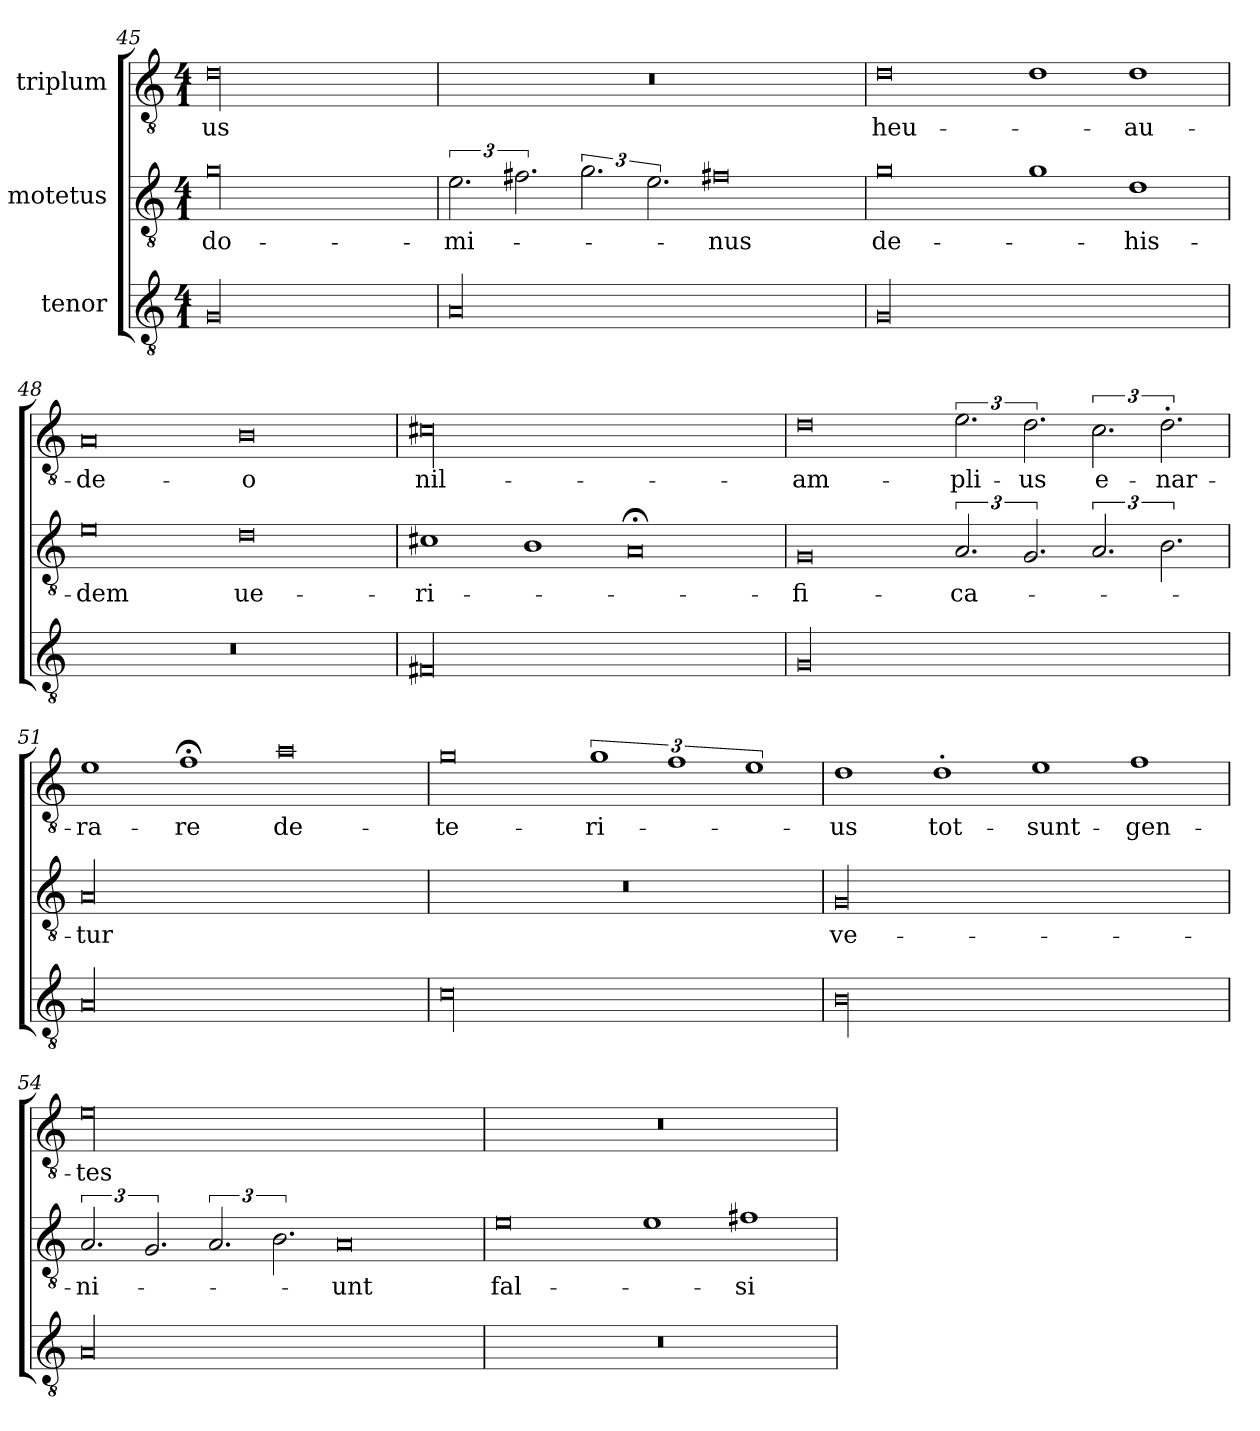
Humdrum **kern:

**kern	**kern	**text	**kern	**text
*part3	*part2	*part2	*part1	*part1
*staff3	*staff2	*staff2	*staff1	*staff1
*I"tenor	*I"motetus	*	*I"triplum	*
!!LO:LB:g=z
*clefGv2	*clefGv2	*	*clefGv2	*
*k[]	*k[]	*	*k[]	*
*C:	*C:	*	*C:	*
*M4/1	*M4/1	*	*M4/1	*
=45	=45	=45	=45	=45
00G/	00g\	do-	00d\	-us
=46	=46	=46	=46	=46
00A/	3.ei\	-mi-	00r	.
.	3.f#Xi\	.	.	.
.	3.g\	.	.	.
.	3.e\	.	.	.
.	0f#Xi\	-nus	.	.
=47	=47	=47	=47	=47
00G/	0g\	de-	0d\	heu-
.	1g\	.	1d\	.
.	1d\	his-	1d\	au-
=48	=48	=48	=48	=48
00r	0e\	-dem	0A/	-de-
.	0d\	ue-	0B\	-o
=49	=49	=49	=49	=49
00F#X/	1c#Xi\	-ri-	00c#X\	nil-
.	1B\	.	.	.
.	0A;</	.	.	.
=50	=50	=50	=50	=50
00G/	0G/	-fi-	0d\	am-
.	3.A/	-ca-	3.e\	-pli-
.	3.G/	.	3.d\	-us
.	3.A/	.	3.ci\	e-
.	3.B\	.	3.d'\	-nar-
!!LO:PB:g=z
=51	=51	=51	=51	=51
00A/	00A/	-tur	1e\	-ra-
.	.	.	1f;<\	-re
.	.	.	0a\	de-
=52	=52	=52	=52	=52
00c\	00r	.	0g\	-te-
.	.	.	3%2g\	-ri-
.	.	.	3%2f\	.
.	.	.	3%2e\	.
=53	=53	=53	=53	=53
00B\	00G/	ve-	1d\	-us
.	.	.	1d'\	tot-
.	.	.	1e\	sunt-
.	.	.	1f\	gen-
=54	=54	=54	=54	=54
00A/	3.A/	-ni-	00e\	-tes
.	3.G/	.	.	.
.	3.A/	.	.	.
.	3.B\	.	.	.
.	0A/	-unt	.	.
=55	=55	=55	=55	=55
00r	0e\	fal-	00r	.
.	1e\	.	.	.
.	1f#X\	-si	.	.
=	=	=	=	=
*-	*-	*-	*-	*-
